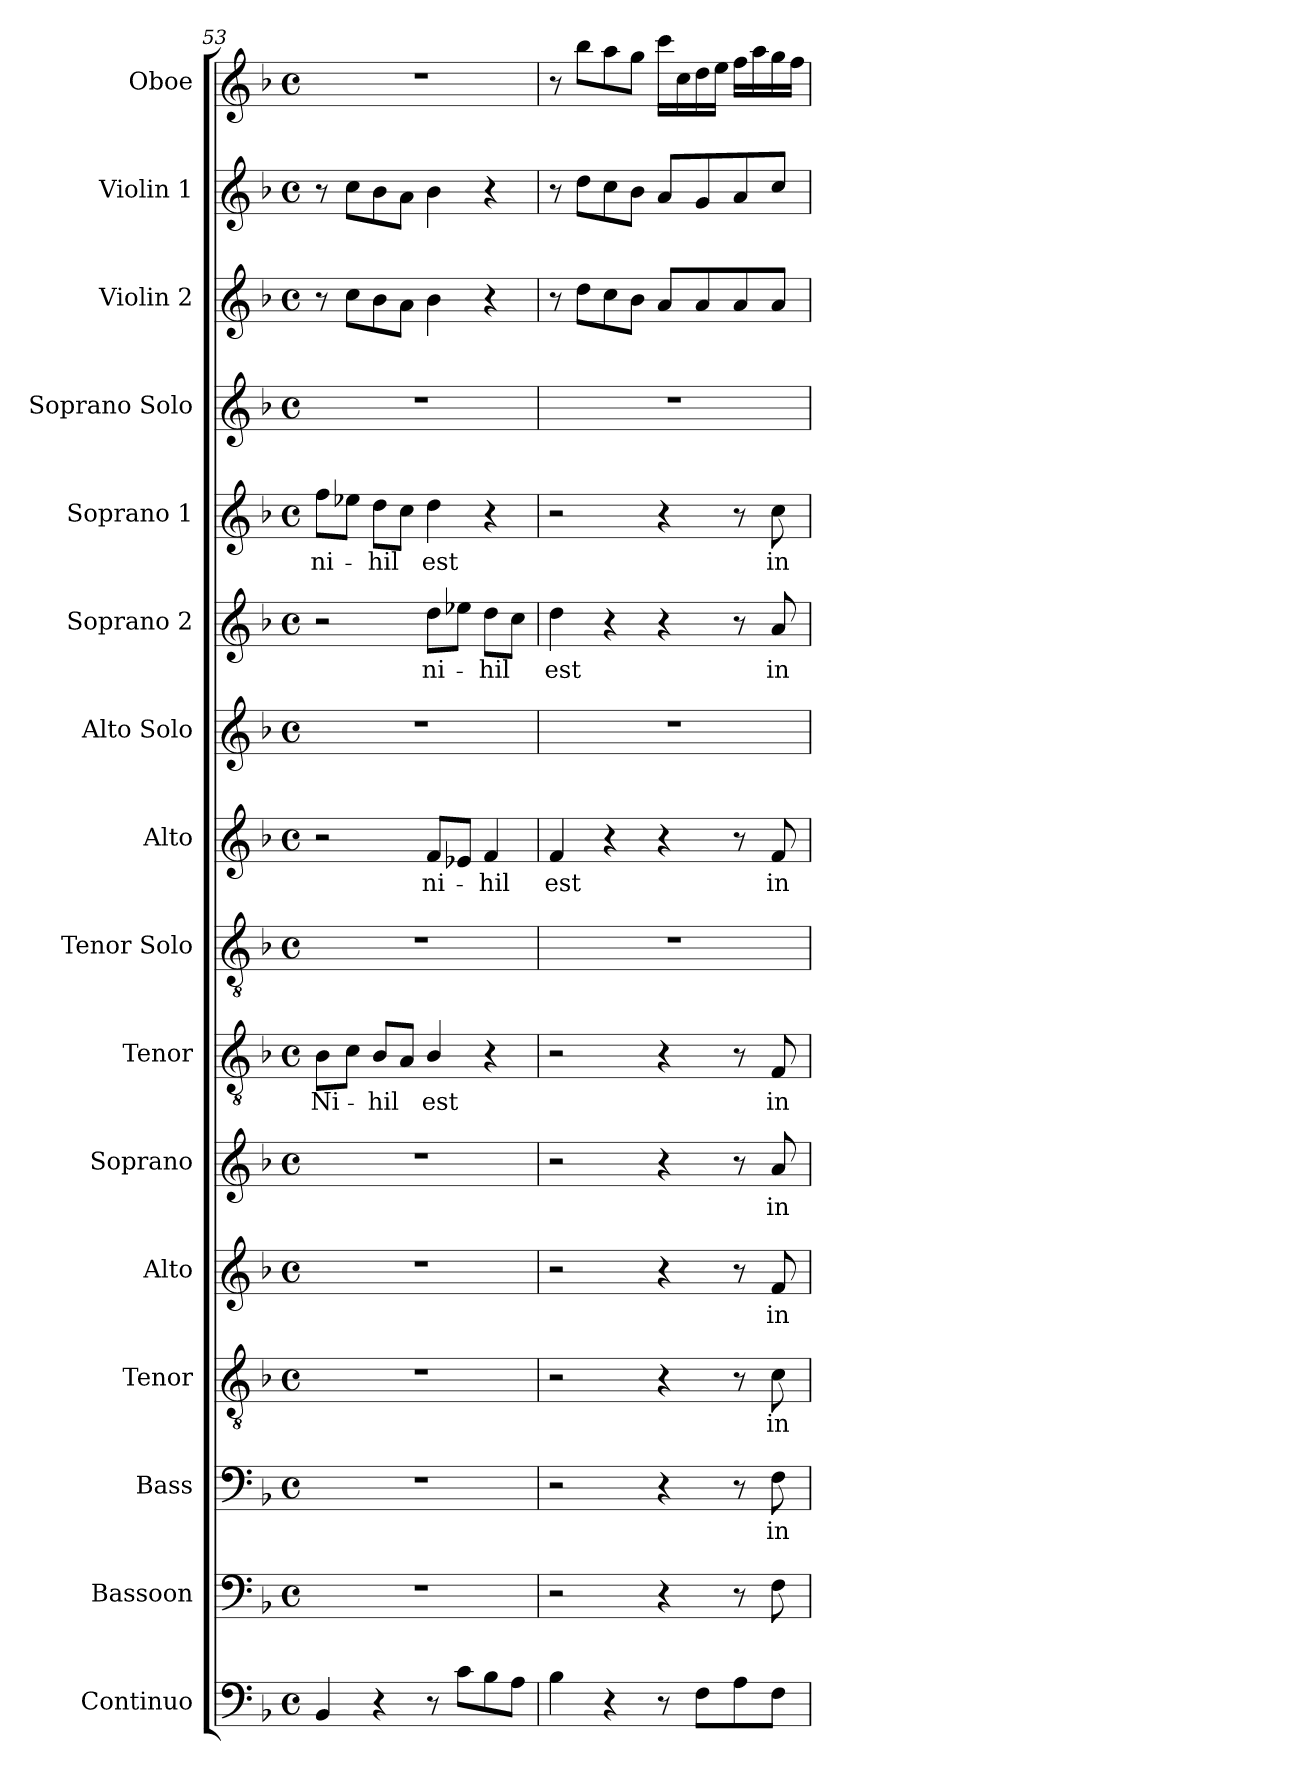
**kern	**kern	**kern	**text	**kern	**text	**kern	**text	**kern	**text	**kern	**text	**kern	**kern	**text	**kern	**kern	**text	**kern	**text	**kern	**kern	**kern	**kern
*part16	*part15	*part14	*part14	*part13	*part13	*part12	*part12	*part11	*part11	*part10	*part10	*part9	*part8	*part8	*part7	*part6	*part6	*part5	*part5	*part4	*part3	*part2	*part1
*staff16	*staff15	*staff14	*staff14	*staff13	*staff13	*staff12	*staff12	*staff11	*staff11	*staff10	*staff10	*staff9	*staff8	*staff8	*staff7	*staff6	*staff6	*staff5	*staff5	*staff4	*staff3	*staff2	*staff1
*I"Continuo	*I"Bassoon	*I"Bass	*	*I"Tenor	*	*I"Alto	*	*I"Soprano	*	*I"Tenor	*	*I"Tenor Solo	*I"Alto	*	*I"Alto Solo	*I"Soprano 2	*	*I"Soprano 1	*	*I"Soprano Solo	*I"Violin 2	*I"Violin 1	*I"Oboe
*I'Cont.	*I'Bsn.	*I'B.	*	*I'T.	*	*I'A.	*	*I'S.	*	*I'T.	*	*I'T. Solo	*I'A.	*	*I'A.  Solo	*I'S2.	*	*I'S1.	*	*I'S. Solo	*I'Vln. 2	*I'Vln. 1	*I'Ob.
*clefF4	*clefF4	*clefF4	*	*clefGv2	*	*clefG2	*	*clefG2	*	*clefGv2	*	*clefGv2	*clefG2	*	*clefG2	*clefG2	*	*clefG2	*	*clefG2	*clefG2	*clefG2	*clefG2
*	*	*	*	*ITrd7c12	*	*	*	*	*	*ITrd7c12	*	*ITrd7c12	*	*	*	*	*	*	*	*	*	*	*
*k[b-]	*k[b-]	*k[b-]	*	*k[b-]	*	*k[b-]	*	*k[b-]	*	*k[b-]	*	*k[b-]	*k[b-]	*	*k[b-]	*k[b-]	*	*k[b-]	*	*k[b-]	*k[b-]	*k[b-]	*k[b-]
*F:	*F:	*F:	*	*F:	*	*F:	*	*F:	*	*F:	*	*F:	*F:	*	*F:	*F:	*	*F:	*	*F:	*F:	*F:	*F:
*M4/4	*M4/4	*M4/4	*	*M4/4	*	*M4/4	*	*M4/4	*	*M4/4	*	*M4/4	*M4/4	*	*M4/4	*M4/4	*	*M4/4	*	*M4/4	*M4/4	*M4/4	*M4/4
*met(c)	*met(c)	*met(c)	*	*met(c)	*	*met(c)	*	*met(c)	*	*met(c)	*	*met(c)	*met(c)	*	*met(c)	*met(c)	*	*met(c)	*	*met(c)	*met(c)	*met(c)	*met(c)
=53	=53	=53	=53	=53	=53	=53	=53	=53	=53	=53	=53	=53	=53	=53	=53	=53	=53	=53	=53	=53	=53	=53	=53
!	!	!	!	!	!	!	!	!	!	!	!LO:LY:b:color=#000000	!	!	!	!	!	!	!	!	!	!	!	!
!	!	!	!	!	!	!	!	!	!	!	!	!	!	!	!	!	!	!	!LO:LY:b:color=#000000	!	!	!	!
4BB-i/	1r	1r	.	1r	.	1r	.	1r	.	8BB-i\L	Ni-	1r	2r	.	1r	2r	.	8ffi\L	ni-	1r	8r	8r	1r
.	.	.	.	.	.	.	.	.	.	8Ci\J	.	.	.	.	.	.	.	8ee-Xi\J	.	.	8cci\L	8cci\L	.
!	!	!	!	!	!	!	!	!	!	!	!LO:LY:b:color=#000000	!	!	!	!	!	!	!	!	!	!	!	!
!	!	!	!	!	!	!	!	!	!	!	!	!	!	!	!	!	!	!	!LO:LY:b:color=#000000	!	!	!	!
4r	.	.	.	.	.	.	.	.	.	8BB-i/L	-hil	.	.	.	.	.	.	8ddi\L	-hil	.	8b-i\	8b-i\	.
.	.	.	.	.	.	.	.	.	.	8AAi/J	.	.	.	.	.	.	.	8cci\J	.	.	8ai\J	8ai\J	.
!	!	!	!	!	!	!	!	!	!	!	!LO:LY:b:color=#000000	!	!	!	!	!	!	!	!	!	!	!	!
!	!	!	!	!	!	!	!	!	!	!	!	!	!	!LO:LY:b:color=#000000	!	!	!	!	!	!	!	!	!
!	!	!	!	!	!	!	!	!	!	!	!	!	!	!	!	!	!LO:LY:b:color=#000000	!	!	!	!	!	!
!	!	!	!	!	!	!	!	!	!	!	!	!	!	!	!	!	!	!	!LO:LY:b:color=#000000	!	!	!	!
8r	.	.	.	.	.	.	.	.	.	4BB-i/	est	.	8fi/L	ni-	.	8ddi\L	ni-	4ddi\	est	.	4b-i\	4b-i\	.
8ci\L	.	.	.	.	.	.	.	.	.	.	.	.	8e-Xi/J	.	.	8ee-Xi\J	.	.	.	.	.	.	.
!	!	!	!	!	!	!	!	!	!	!	!	!	!	!LO:LY:b:color=#000000	!	!	!	!	!	!	!	!	!
!	!	!	!	!	!	!	!	!	!	!	!	!	!	!	!	!	!LO:LY:b:color=#000000	!	!	!	!	!	!
8B-i\	.	.	.	.	.	.	.	.	.	4r	.	.	4fi/	-hil	.	8ddi\L	-hil	4r	.	.	4r	4r	.
8Ai\J	.	.	.	.	.	.	.	.	.	.	.	.	.	.	.	8cci\J	.	.	.	.	.	.	.
!!LO:PB:g=z
=54	=54	=54	=54	=54	=54	=54	=54	=54	=54	=54	=54	=54	=54	=54	=54	=54	=54	=54	=54	=54	=54	=54	=54
!	!	!	!	!	!	!	!	!	!	!	!	!	!	!LO:LY:b:color=#000000	!	!	!	!	!	!	!	!	!
!	!	!	!	!	!	!	!	!	!	!	!	!	!	!	!	!	!LO:LY:b:color=#000000	!	!	!	!	!	!
4B-i\	2r	2r	.	2r	.	2r	.	2r	.	2r	.	1r	4fi/	est	1r	4ddi\	est	2r	.	1r	8r	8r	8r
.	.	.	.	.	.	.	.	.	.	.	.	.	.	.	.	.	.	.	.	.	8ddi\L	8ddi\L	8bb-i\L
4r	.	.	.	.	.	.	.	.	.	.	.	.	4r	.	.	4r	.	.	.	.	8cci\	8cci\	8aai\
.	.	.	.	.	.	.	.	.	.	.	.	.	.	.	.	.	.	.	.	.	8b-i\J	8b-i\J	8ggi\J
8r	4r	4r	.	4r	.	4r	.	4r	.	4r	.	.	4r	.	.	4r	.	4r	.	.	8ai/L	8ai/L	16ccci\LL
.	.	.	.	.	.	.	.	.	.	.	.	.	.	.	.	.	.	.	.	.	.	.	16cci\
8Fi\L	.	.	.	.	.	.	.	.	.	.	.	.	.	.	.	.	.	.	.	.	8ai/	8gi/	16ddi\
.	.	.	.	.	.	.	.	.	.	.	.	.	.	.	.	.	.	.	.	.	.	.	16eei\JJ
8Ai\	8r	8r	.	8r	.	8r	.	8r	.	8r	.	.	8r	.	.	8r	.	8r	.	.	8ai/	8ai/	16ffi\LL
.	.	.	.	.	.	.	.	.	.	.	.	.	.	.	.	.	.	.	.	.	.	.	16aai\
!	!	!	!LO:LY:b:color=#000000	!	!	!	!	!	!	!	!	!	!	!	!	!	!	!	!	!	!	!	!
!	!	!	!	!	!LO:LY:b:color=#000000	!	!	!	!	!	!	!	!	!	!	!	!	!	!	!	!	!	!
!	!	!	!	!	!	!	!LO:LY:b:color=#000000	!	!	!	!	!	!	!	!	!	!	!	!	!	!	!	!
!	!	!	!	!	!	!	!	!	!LO:LY:b:color=#000000	!	!	!	!	!	!	!	!	!	!	!	!	!	!
!	!	!	!	!	!	!	!	!	!	!	!LO:LY:b:color=#000000	!	!	!	!	!	!	!	!	!	!	!	!
!	!	!	!	!	!	!	!	!	!	!	!	!	!	!LO:LY:b:color=#000000	!	!	!	!	!	!	!	!	!
!	!	!	!	!	!	!	!	!	!	!	!	!	!	!	!	!	!LO:LY:b:color=#000000	!	!	!	!	!	!
!	!	!	!	!	!	!	!	!	!	!	!	!	!	!	!	!	!	!	!LO:LY:b:color=#000000	!	!	!	!
8Fi\J	8Fi\	8Fi\	in-	8Ci\	in-	8fi/	in-	8ai/	in-	8FFi/	in-	.	8fi/	in-	.	8ai/	in-	8cci\	in-	.	8ai/J	8cci/J	16ggi\
.	.	.	.	.	.	.	.	.	.	.	.	.	.	.	.	.	.	.	.	.	.	.	16ffi\JJ
=	=	=	=	=	=	=	=	=	=	=	=	=	=	=	=	=	=	=	=	=	=	=	=
*-	*-	*-	*-	*-	*-	*-	*-	*-	*-	*-	*-	*-	*-	*-	*-	*-	*-	*-	*-	*-	*-	*-	*-
